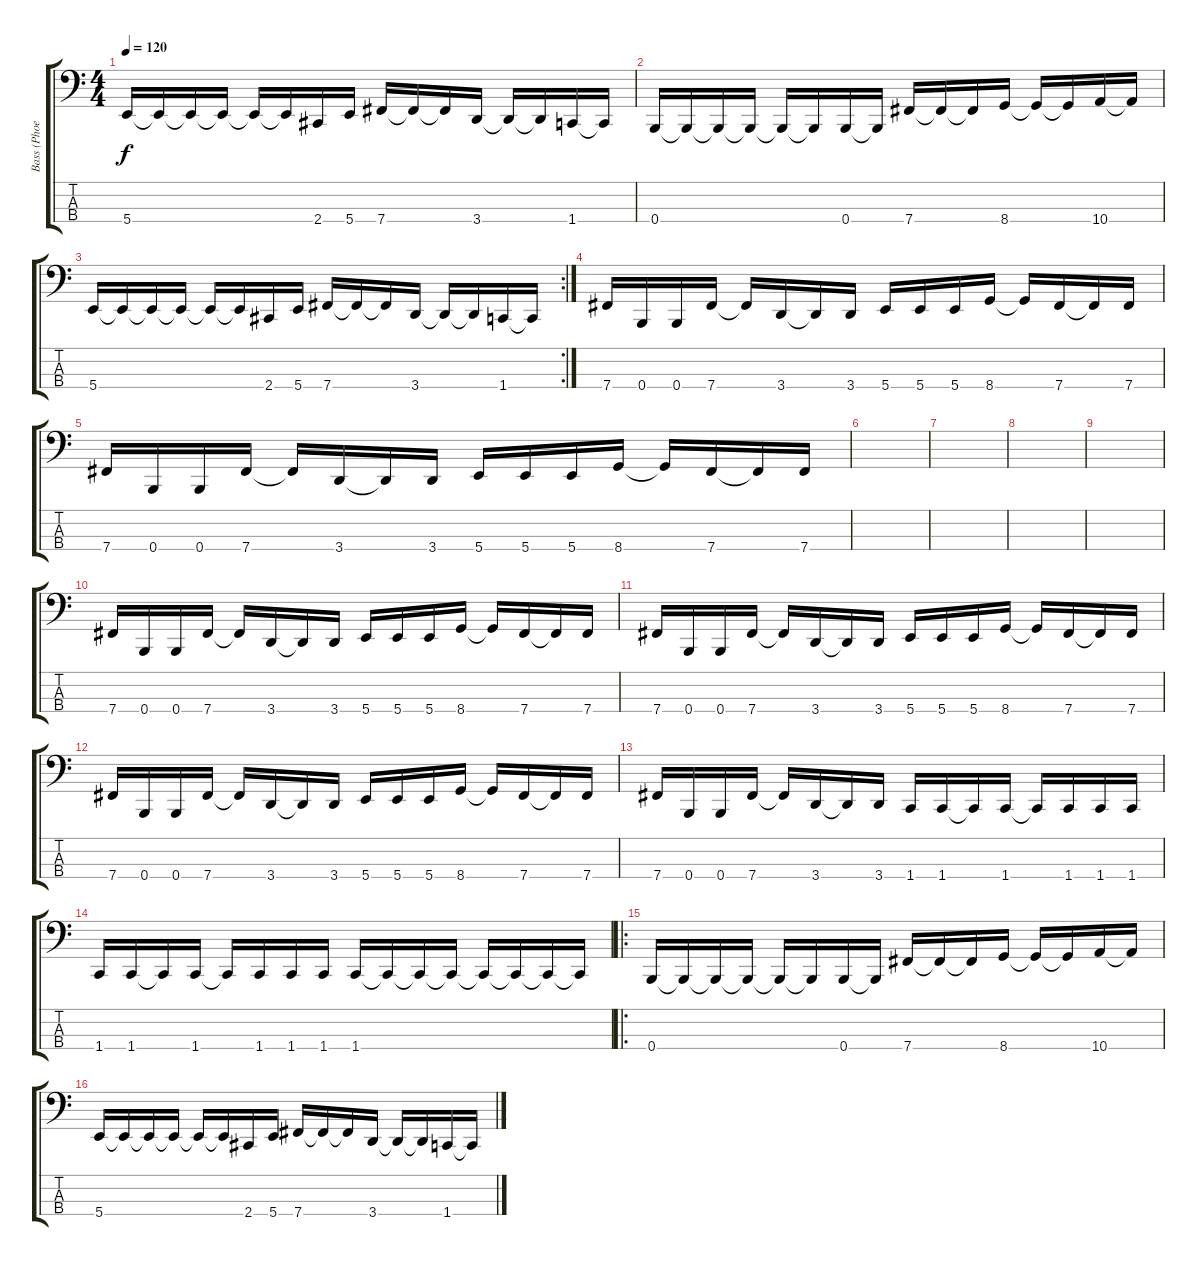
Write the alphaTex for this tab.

\track ("Bass (Phoenix)" "Bass (Phoe") {instrument electricbassfinger}
\staff {score tabs}
\tuning (E2 B1 Gb1 B0) {hide}
\ts (4 4)
\tempo 120
\clef f4
\ks c
5.4.16{dy f} 5.4{t}.16 5.4{t}.16 5.4{t}.16 5.4{t}.16 5.4{t}.16 2.4.16 5.4.16 7.4.16 7.4{t}.16 7.4{t}.16 3.4.16 3.4{t}.16 3.4{t}.16 1.4.16 1.4{t}.16 |
0.4.16 0.4{t}.16 0.4{t}.16 0.4{t}.16 0.4{t}.16 0.4{t}.16 0.4.16 0.4{t}.16 7.4.16 7.4{t}.16 7.4{t}.16 8.4.16 8.4{t}.16 8.4{t}.16 10.4.16 10.4{t}.16 |
\rc 2
5.4.16 5.4{t}.16 5.4{t}.16 5.4{t}.16 5.4{t}.16 5.4{t}.16 2.4.16 5.4.16 7.4.16 7.4{t}.16 7.4{t}.16 3.4.16 3.4{t}.16 3.4{t}.16 1.4.16 1.4{t}.16 |
7.4.16 0.4.16 0.4.16 7.4.16 7.4{t}.16 3.4.16 3.4{t}.16 3.4.16 5.4.16 5.4.16 5.4.16 8.4.16 8.4{t}.16 7.4.16 7.4{t}.16 7.4.16 |
7.4.16 0.4.16 0.4.16 7.4.16 7.4{t}.16 3.4.16 3.4{t}.16 3.4.16 5.4.16 5.4.16 5.4.16 8.4.16 8.4{t}.16 7.4.16 7.4{t}.16 7.4.16 |
|
|
|
|
7.4.16 0.4.16 0.4.16 7.4.16 7.4{t}.16 3.4.16 3.4{t}.16 3.4.16 5.4.16 5.4.16 5.4.16 8.4.16 8.4{t}.16 7.4.16 7.4{t}.16 7.4.16 |
7.4.16 0.4.16 0.4.16 7.4.16 7.4{t}.16 3.4.16 3.4{t}.16 3.4.16 5.4.16 5.4.16 5.4.16 8.4.16 8.4{t}.16 7.4.16 7.4{t}.16 7.4.16 |
7.4.16 0.4.16 0.4.16 7.4.16 7.4{t}.16 3.4.16 3.4{t}.16 3.4.16 5.4.16 5.4.16 5.4.16 8.4.16 8.4{t}.16 7.4.16 7.4{t}.16 7.4.16 |
7.4.16 0.4.16 0.4.16 7.4.16 7.4{t}.16 3.4.16 3.4{t}.16 3.4.16 1.4.16 1.4.16 1.4{t}.16 1.4.16 1.4{t}.16 1.4.16 1.4.16 1.4.16 |
1.4.16 1.4.16 1.4{t}.16 1.4.16 1.4{t}.16 1.4.16 1.4.16 1.4.16 1.4.16 1.4{t}.16 1.4{t}.16 1.4{t}.16 1.4{t}.16 1.4{t}.16 1.4{t}.16 1.4{t}.16 |
\ro
0.4.16 0.4{t}.16 0.4{t}.16 0.4{t}.16 0.4{t}.16 0.4{t}.16 0.4.16 0.4{t}.16 7.4.16 7.4{t}.16 7.4{t}.16 8.4.16 8.4{t}.16 8.4{t}.16 10.4.16 10.4{t}.16 |
5.4.16 5.4{t}.16 5.4{t}.16 5.4{t}.16 5.4{t}.16 5.4{t}.16 2.4.16 5.4.16 7.4.16 7.4{t}.16 7.4{t}.16 3.4.16 3.4{t}.16 3.4{t}.16 1.4.16 1.4{t}.16
